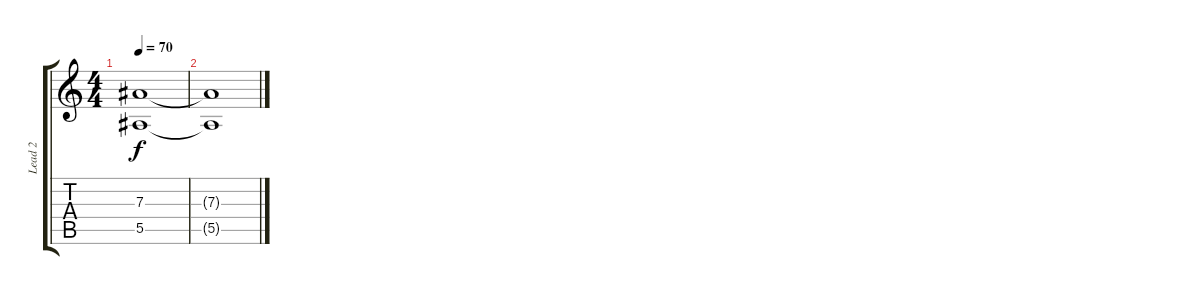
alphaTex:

\track ("Lead 2" "Lead 2") {instrument distortionguitar}
\staff {score tabs}
\tuning (C4 G3 Eb3 Bb2 F2 C2) {hide}
\ts (4 4)
\tempo 70
\clef g2
\ks c
(7.3 5.5).1{dy f} |
(7.3{t} 5.5{t}).1
